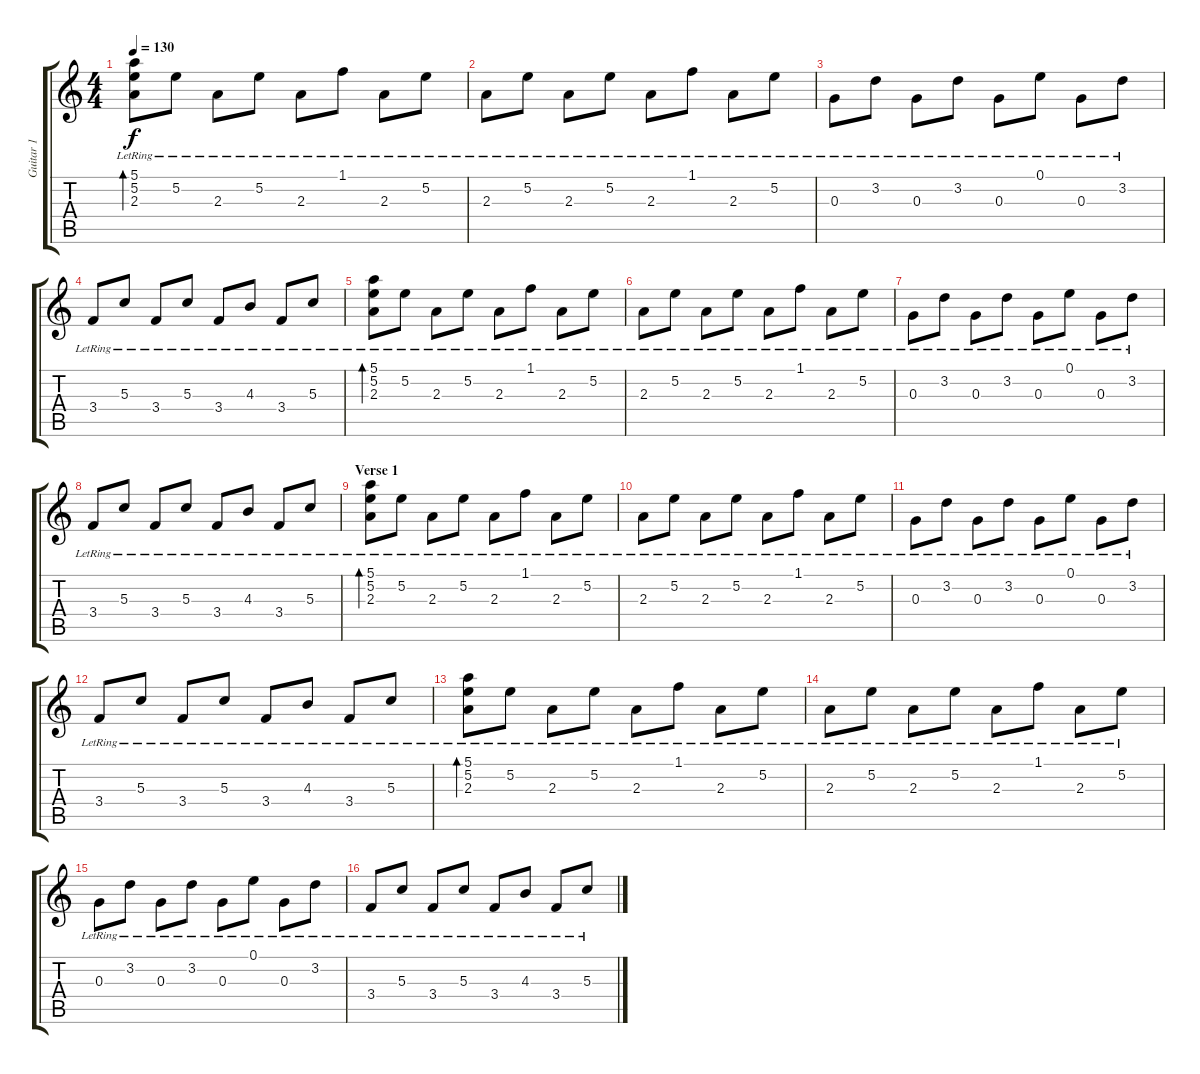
\track ("Guitar 1" "Guitar 1") {instrument acousticguitarsteel}
\staff {score tabs}
\tuning (E4 B3 G3 D3 A2 E2) {hide}
\ts (4 4)
\tempo 130
\clef g2
\ks c
(5.1{lr} 5.2 2.3{lr}).8{bd 480 dy f balance 0 instrument acousticguitarsteel} 5.2{lr}.8 2.3{lr}.8 5.2{lr}.8 2.3{lr}.8 1.1{lr}.8 2.3{lr}.8 5.2{lr}.8 |
2.3{lr}.8 5.2{lr}.8 2.3{lr}.8 5.2{lr}.8 2.3{lr}.8 1.1{lr}.8 2.3{lr}.8 5.2{lr}.8 |
0.3{lr}.8 3.2{lr}.8 0.3{lr}.8 3.2{lr}.8 0.3{lr}.8 0.1{lr}.8 0.3{lr}.8 3.2{lr}.8 |
3.4{lr}.8 5.3{lr}.8 3.4{lr}.8 5.3{lr}.8 3.4{lr}.8 4.3{lr}.8 3.4{lr}.8 5.3{lr}.8 |
(5.1{lr} 5.2 2.3{lr}).8{bd 480 balance 0} 5.2{lr}.8 2.3{lr}.8 5.2{lr}.8 2.3{lr}.8 1.1{lr}.8 2.3{lr}.8 5.2{lr}.8 |
2.3{lr}.8 5.2{lr}.8 2.3{lr}.8 5.2{lr}.8 2.3{lr}.8 1.1{lr}.8 2.3{lr}.8 5.2{lr}.8 |
0.3{lr}.8 3.2{lr}.8 0.3{lr}.8 3.2{lr}.8 0.3{lr}.8 0.1{lr}.8 0.3{lr}.8 3.2{lr}.8 |
3.4{lr}.8 5.3{lr}.8 3.4{lr}.8 5.3{lr}.8 3.4{lr}.8 4.3{lr}.8 3.4{lr}.8 5.3{lr}.8 |
\section ("" "Verse 1")
(5.1{lr} 5.2 2.3{lr}).8{bd 480 balance 0} 5.2{lr}.8 2.3{lr}.8 5.2{lr}.8 2.3{lr}.8 1.1{lr}.8 2.3{lr}.8 5.2{lr}.8 |
2.3{lr}.8 5.2{lr}.8 2.3{lr}.8 5.2{lr}.8 2.3{lr}.8 1.1{lr}.8 2.3{lr}.8 5.2{lr}.8 |
0.3{lr}.8 3.2{lr}.8 0.3{lr}.8 3.2{lr}.8 0.3{lr}.8 0.1{lr}.8 0.3{lr}.8 3.2{lr}.8 |
3.4{lr}.8 5.3{lr}.8 3.4{lr}.8 5.3{lr}.8 3.4{lr}.8 4.3{lr}.8 3.4{lr}.8 5.3{lr}.8 |
(5.1{lr} 5.2 2.3{lr}).8{bd 480 balance 0} 5.2{lr}.8 2.3{lr}.8 5.2{lr}.8 2.3{lr}.8 1.1{lr}.8 2.3{lr}.8 5.2{lr}.8 |
2.3{lr}.8 5.2{lr}.8 2.3{lr}.8 5.2{lr}.8 2.3{lr}.8 1.1{lr}.8 2.3{lr}.8 5.2{lr}.8 |
0.3{lr}.8 3.2{lr}.8 0.3{lr}.8 3.2{lr}.8 0.3{lr}.8 0.1{lr}.8 0.3{lr}.8 3.2{lr}.8 |
3.4{lr}.8 5.3{lr}.8 3.4{lr}.8 5.3{lr}.8 3.4{lr}.8 4.3{lr}.8 3.4{lr}.8 5.3{lr}.8
